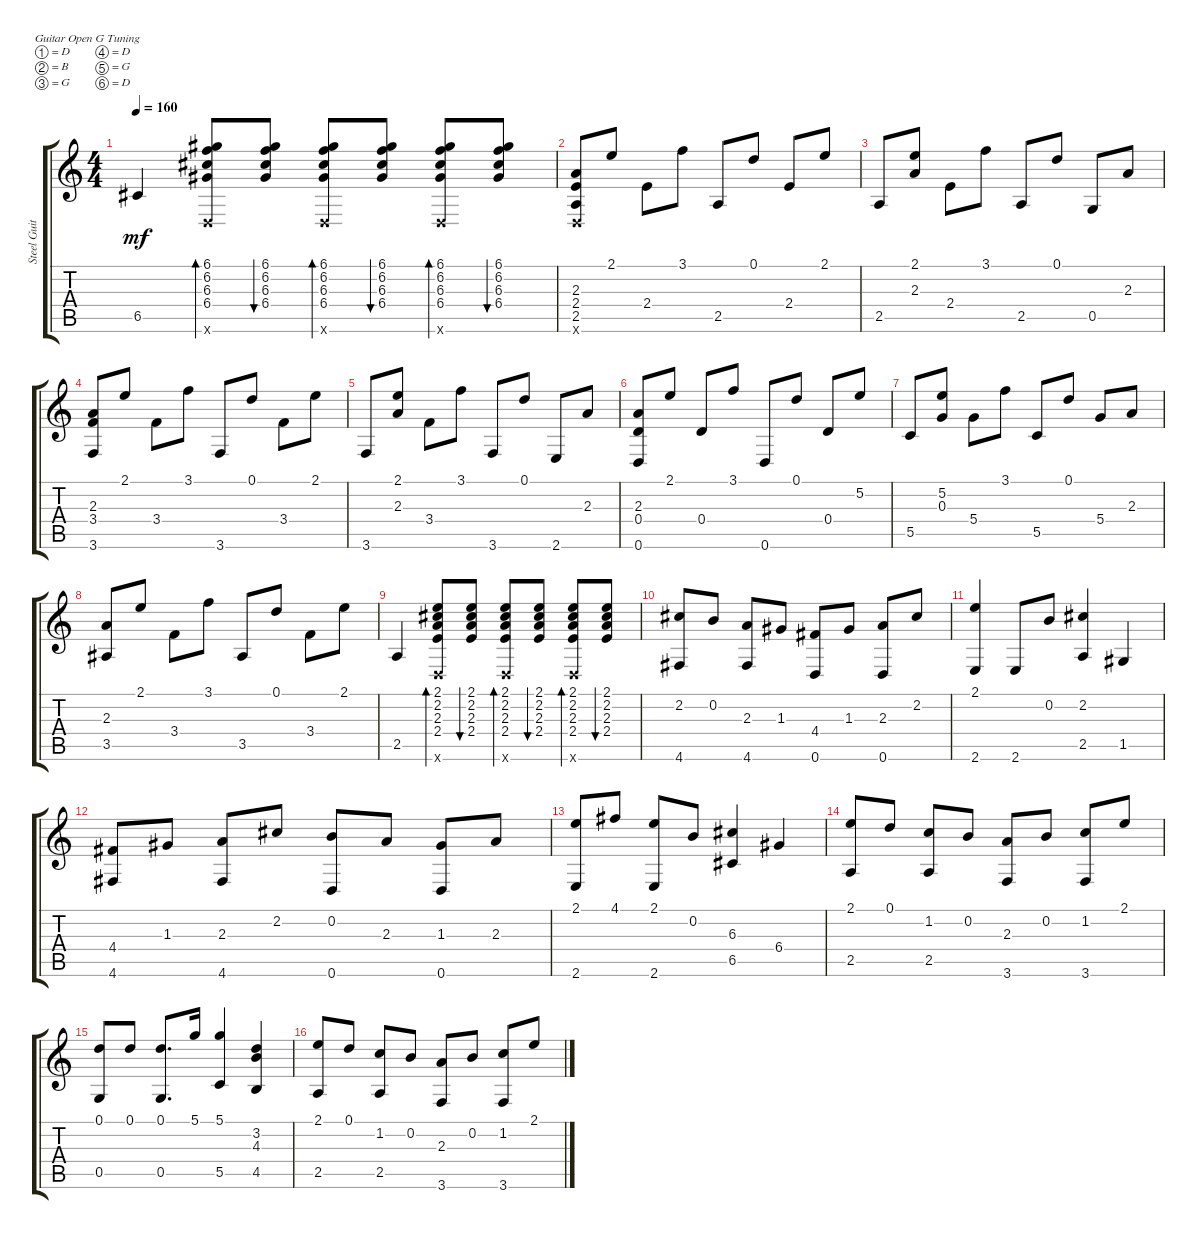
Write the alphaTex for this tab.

\defaultSystemsLayout 4
\bracketExtendMode groupsimilarinstruments
\otherSystemsTrackNameOrientation horizontal
\track ("Steel Guitar" "Steel Guit") {instrument acousticguitarsteel}
\staff {score tabs}
\tuning (D4 B3 G3 D3 G2 D2)
\ts (4 4)
\tempo 160
\clef g2
\scale
0.960908
\ks c
6.5{acc #}.4{dy mf beam Up} (6.1{acc #} 6.2 6.3{acc #} 6.4{acc #} 0.6{x}).8{bd 30 beam Up} (6.1{acc #} 6.2 6.3{acc #} 6.4{acc #}).8{bu 30 beam Up} (6.1{acc #} 6.2 6.3{acc #} 6.4{acc #} 0.6{x}).8{bd 30 beam Up} (6.1{acc #} 6.2 6.3{acc #} 6.4{acc #}).8{bu 30 beam Up} (6.1{acc #} 6.2 6.3{acc #} 6.4{acc #} 0.6{x}).8{bd 30 beam Up} (6.1{acc #} 6.2 6.3{acc #} 6.4{acc #}).8{bu 30 beam Up} |
\scale
1.07818 (2.3 2.4 2.5 0.6{x}).8{beam Up} 2.1.8{beam Up} 2.4.8{beam Down} 3.1.8{beam Down} 2.5.8{beam Up} 0.1.8{beam Up} 2.4.8{beam Up} 2.1.8{beam Up} |
\scale
0.960908 2.5.8{beam Up} (2.1 2.3).8{beam Up} 2.4.8{beam Down} 3.1.8{beam Down} 2.5.8{beam Up} 0.1.8{beam Up} 0.5.8{beam Up} 2.3.8{beam Up} |
\scale
0.960908 (2.3 3.4 3.6).8{beam Up} 2.1.8{beam Up} 3.4.8{beam Down} 3.1.8{beam Down} 3.6.8{beam Up} 0.1.8{beam Up} 3.4.8{beam Down} 2.1.8{beam Down} |
\scale
1.07818 3.6.8{beam Up} (2.1 2.3).8{beam Up} 3.4.8{beam Down} 3.1.8{beam Down} 3.6.8{beam Up} 0.1.8{beam Up} 2.6.8{beam Up} 2.3.8{beam Up} |
\scale
0.960908 (2.3 0.4 0.6).8{beam Up} 2.1.8{beam Up} 0.4.8{beam Up} 3.1.8{beam Up} 0.6.8{beam Up} 0.1.8{beam Up} 0.4.8{beam Up} 5.2.8{beam Up} |
\scale
0.960908 5.5.8{beam Up} (5.2 0.3).8{beam Up} 5.4.8{beam Down} 3.1.8{beam Down} 5.5.8{beam Up} 0.1.8{beam Up} 5.4.8{beam Up} 2.3.8{beam Up} |
\scale
1.07818 (2.3 3.5{acc #}).8{beam Up} 2.1.8{beam Up} 3.4.8{beam Down} 3.1.8{beam Down} 3.5{acc #}.8{beam Up} 0.1.8{beam Up} 3.4.8{beam Down} 2.1.8{beam Down} |
\scale
0.960908 2.5.4{beam Up} (2.1 2.2{acc #} 2.3 2.4 0.6{x}).8{bd 30 beam Up} (2.1 2.2{acc #} 2.3 2.4).8{bu 30 beam Up} (2.1 2.2{acc #} 2.3 2.4 0.6{x}).8{bd 30 beam Up} (2.1 2.2{acc #} 2.3 2.4).8{bu 30 beam Up} (2.1 2.2{acc #} 2.3 2.4 0.6{x}).8{bd 30 beam Up} (2.1 2.2{acc #} 2.3 2.4).8{bu 30 beam Up} |
\scale
0.960908 (2.2{acc #} 4.6{acc #}).8{beam Up} 0.2.8{beam Up} (2.3 4.6{acc #}).8{beam Up} 1.3{acc #}.8{beam Up} (4.4{acc #} 0.6).8{beam Up} 1.3{acc #}.8{beam Up} (2.3 0.6).8{beam Up} 2.2{acc #}.8{beam Up} |
\scale
1.07818 (2.1 2.6).4{beam Up} 2.6.8{beam Up} 0.2.8{beam Up} (2.2{acc #} 2.5).4{beam Up} 1.5{acc #}.4{beam Up} |
\scale
0.960908 (4.4{acc #} 4.6{acc #}).8{beam Up} 1.3{acc #}.8{beam Up} (2.3 4.6{acc #}).8{beam Up} 2.2{acc #}.8{beam Up} (0.2 0.6).8{beam Up} 2.3.8{beam Up} (1.3{acc #} 0.6).8{beam Up} 2.3.8{beam Up} |
\scale
0.960908 (2.1 2.6).8{beam Up} 4.1{acc #}.8{beam Up} (2.1 2.6).8{beam Up} 0.2.8{beam Up} (6.3{acc #} 6.5{acc #}).4{beam Up} 6.4{acc #}.4{beam Up} |
\scale
1.07818 (2.1 2.5).8{beam Up} 0.1.8{beam Up} (1.2 2.5).8{beam Up} 0.2.8{beam Up} (2.3 3.6).8{beam Up} 0.2.8{beam Up} (1.2 3.6).8{beam Up} 2.1.8{beam Up} |
\scale
0.960908 (0.1 0.5).8{beam Up} 0.1.8{beam Up} (0.1 0.5).8{d beam Up} 5.1.16{beam Up} (5.1 5.5).4{beam Up} (3.2 4.3 4.5).4{beam Up} |
\scale
0.960908 (2.1 2.5).8{beam Up} 0.1.8{beam Up} (1.2 2.5).8{beam Up} 0.2.8{beam Up} (2.3 3.6).8{beam Up} 0.2.8{beam Up} (1.2 3.6).8{beam Up} 2.1.8{beam Up}
